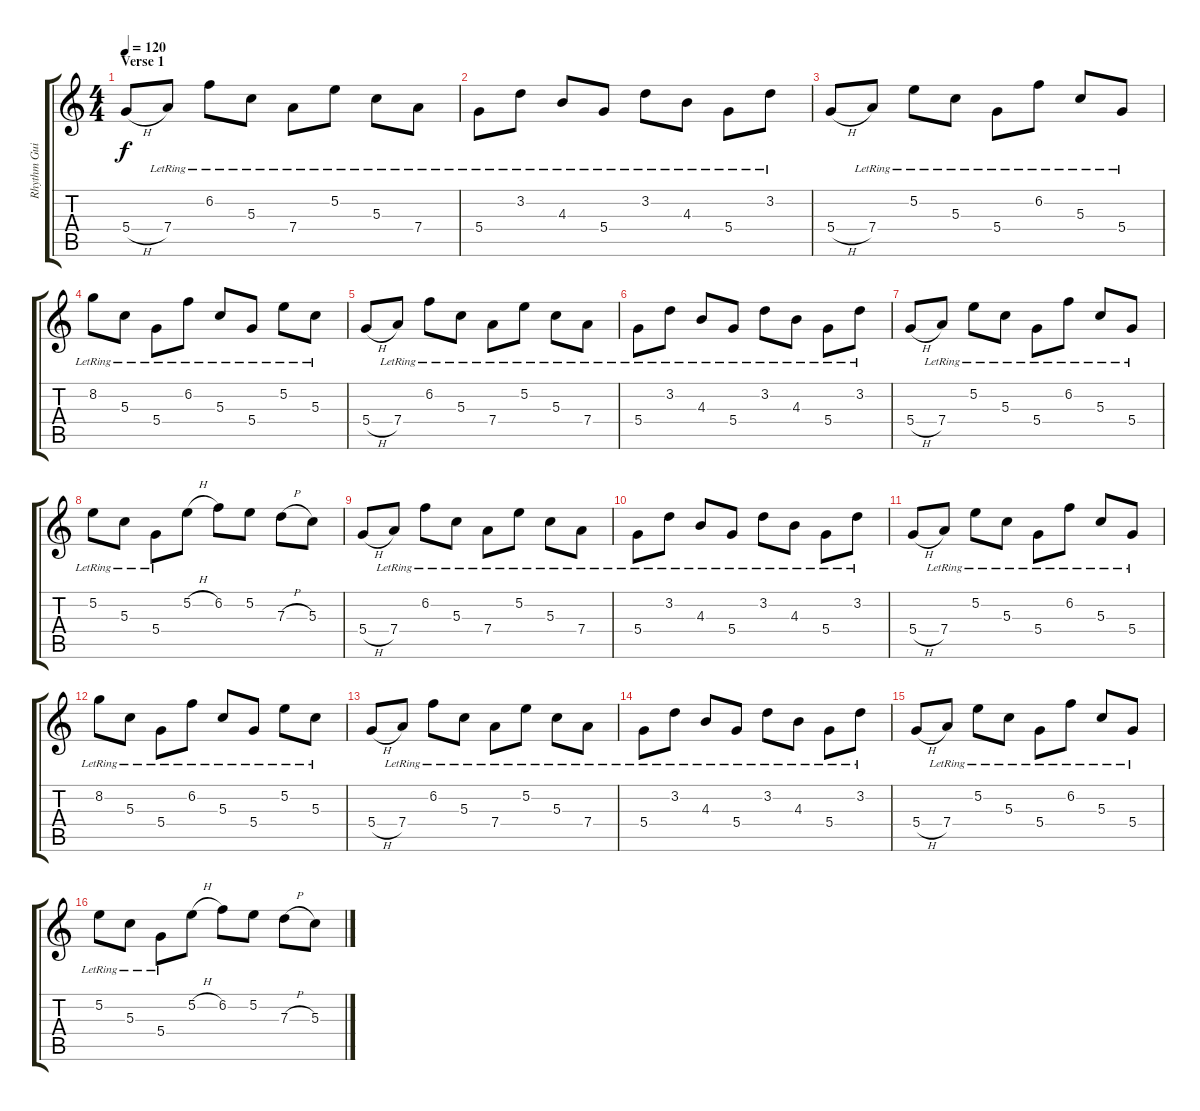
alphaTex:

\track ("Rhythm Guitar" "Rhythm Gui") {instrument electricguitarclean}
\staff {score tabs}
\tuning (E4 B3 G3 D3 A2 E2) {hide}
\ts (4 4)
\section ("" "Verse 1")
\tempo 120
\clef g2
\ks c
5.4{h}.8{dy f} 7.4{lr}.8 6.2{lr}.8 5.3{lr}.8 7.4{lr}.8 5.2{lr}.8 5.3{lr}.8 7.4{lr}.8 |
5.4{lr}.8 3.2{lr}.8 4.3{lr}.8 5.4{lr}.8 3.2{lr}.8 4.3{lr}.8 5.4{lr}.8 3.2{lr}.8 |
5.4{h}.8 7.4{lr}.8 5.2{lr}.8 5.3{lr}.8 5.4{lr}.8 6.2{lr}.8 5.3{lr}.8 5.4{lr}.8 |
8.2{lr}.8 5.3{lr}.8 5.4{lr}.8 6.2{lr}.8 5.3{lr}.8 5.4{lr}.8 5.2{lr}.8 5.3{lr}.8 |
5.4{h}.8 7.4{lr}.8 6.2{lr}.8 5.3{lr}.8 7.4{lr}.8 5.2{lr}.8 5.3{lr}.8 7.4{lr}.8 |
5.4{lr}.8 3.2{lr}.8 4.3{lr}.8 5.4{lr}.8 3.2{lr}.8 4.3{lr}.8 5.4{lr}.8 3.2{lr}.8 |
5.4{h}.8 7.4{lr}.8 5.2{lr}.8 5.3{lr}.8 5.4{lr}.8 6.2{lr}.8 5.3{lr}.8 5.4{lr}.8 |
5.2{lr}.8 5.3{lr}.8 5.4{lr}.8 5.2{h}.8 6.2.8 5.2.8 7.3{h}.8 5.3.8 |
5.4{h}.8 7.4{lr}.8 6.2{lr}.8 5.3{lr}.8 7.4{lr}.8 5.2{lr}.8 5.3{lr}.8 7.4{lr}.8 |
5.4{lr}.8 3.2{lr}.8 4.3{lr}.8 5.4{lr}.8 3.2{lr}.8 4.3{lr}.8 5.4{lr}.8 3.2{lr}.8 |
5.4{h}.8 7.4{lr}.8 5.2{lr}.8 5.3{lr}.8 5.4{lr}.8 6.2{lr}.8 5.3{lr}.8 5.4{lr}.8 |
8.2{lr}.8 5.3{lr}.8 5.4{lr}.8 6.2{lr}.8 5.3{lr}.8 5.4{lr}.8 5.2{lr}.8 5.3{lr}.8 |
5.4{h}.8 7.4{lr}.8 6.2{lr}.8 5.3{lr}.8 7.4{lr}.8 5.2{lr}.8 5.3{lr}.8 7.4{lr}.8 |
5.4{lr}.8 3.2{lr}.8 4.3{lr}.8 5.4{lr}.8 3.2{lr}.8 4.3{lr}.8 5.4{lr}.8 3.2{lr}.8 |
5.4{h}.8 7.4{lr}.8 5.2{lr}.8 5.3{lr}.8 5.4{lr}.8 6.2{lr}.8 5.3{lr}.8 5.4{lr}.8 |
5.2{lr}.8 5.3{lr}.8 5.4{lr}.8 5.2{h}.8 6.2.8 5.2.8 7.3{h}.8 5.3.8
